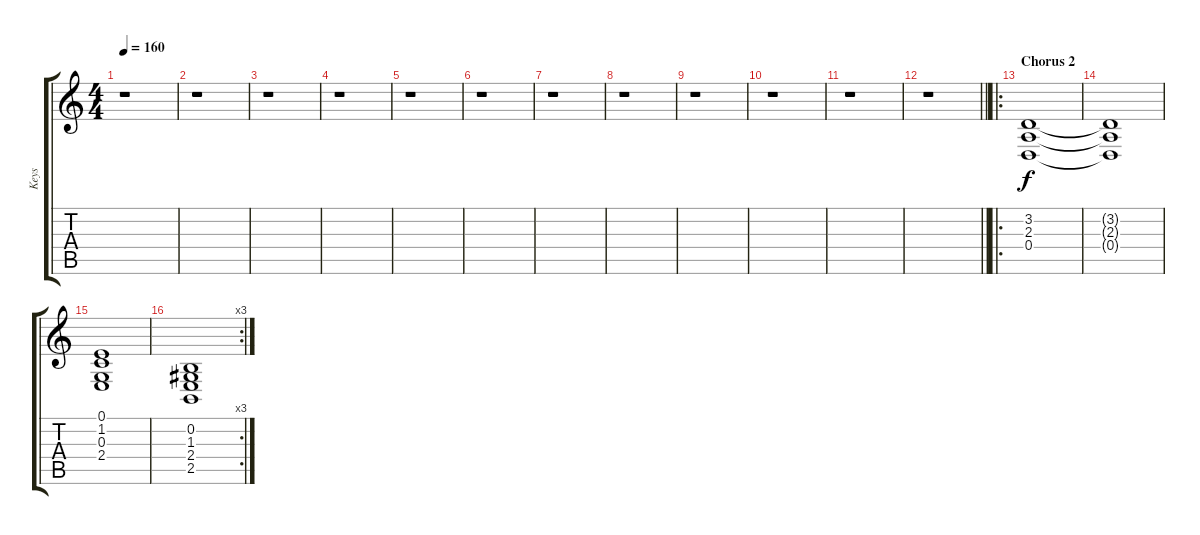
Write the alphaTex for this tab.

\track ("Keys" "Keys") {instrument pad4choir}
\staff {score tabs}
\tuning (E4 B3 G3 D3 A2 D2) {hide}
\ts (4 4)
\tempo 160
\clef g2
\ks c
r.1{dy f} |
r.1 |
r.1 |
r.1 |
r.1 |
r.1 |
r.1 |
r.1 |
r.1 |
r.1 |
r.1 |
\barLineRight lightlight
r.1 |
\ro
\section ("" "Chorus 2")
(3.2 2.3 0.4).1 |
(3.2{t} 2.3{t} 0.4{t}).1 |
(0.1 1.2 0.3 2.4).1 |
\rc 3
(0.2 1.3 2.4 2.5).1
